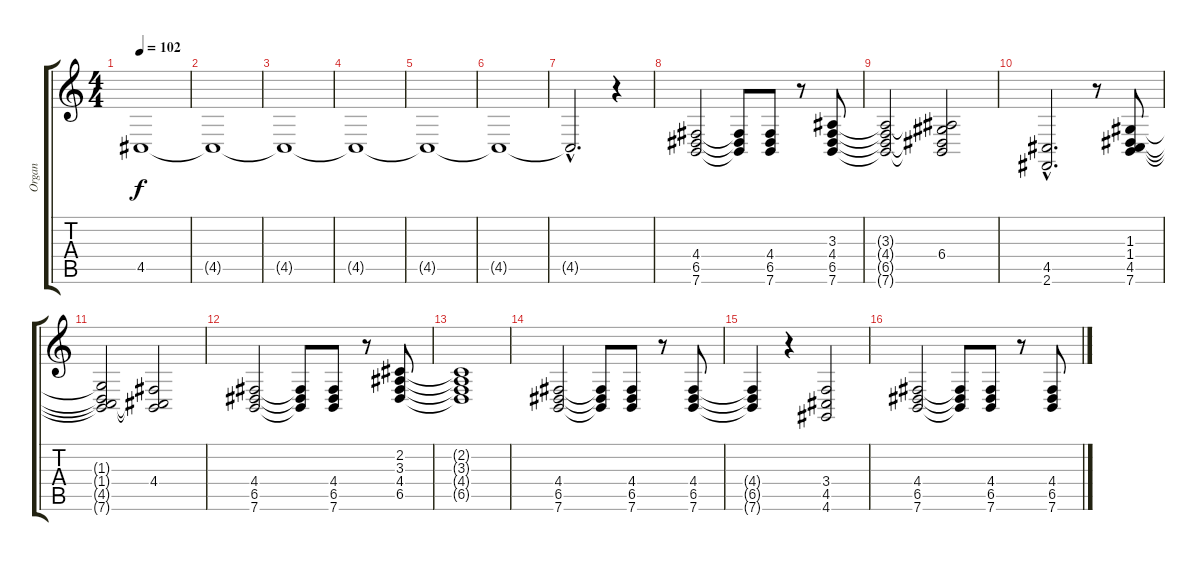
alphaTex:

\track ("Organ" "Organ") {instrument drawbarorgan}
\staff {score tabs}
\tuning (E4 B3 G3 D3 A2 E2) {hide}
\ts (4 4)
\tempo 102
\clef g2
\ks c
4.5{t}.1{dy f} |
4.5{t}.1 |
4.5{t}.1 |
4.5{t}.1 |
4.5{t}.1 |
4.5{t}.1 |
4.5{hac t}.2{d} r.4 |
(4.4 6.5 7.6).2 (4.4{t} 6.5{t} 7.6{t}).8 (4.4 6.5 7.6).8 r.8 (3.3 4.4 6.5 7.6).8 |
(3.3{t} 4.4{t} 6.5{t} 7.6{t}).2 (3.3{t} 6.4 6.5{t} 7.6{t}).2 |
(4.5{hac} 2.6{hac}).2{d} r.8 (1.3 1.4 4.5 7.6).8 |
(1.3{t} 1.4{t} 4.5{t} 7.6{t}).2 (4.4 4.5{t} 7.6{t}).2 |
(4.4 6.5 7.6).2 (4.4{t} 6.5{t} 7.6{t}).8 (4.4 6.5 7.6).8 r.8 (2.2 3.3 4.4 6.5).8 |
(2.2{t} 3.3{t} 4.4{t} 6.5{t}).1 |
(4.4 6.5 7.6).2 (4.4{t} 6.5{t} 7.6{t}).8 (4.4 6.5 7.6).8 r.8 (4.4 6.5 7.6).8 |
(4.4{t} 6.5{t} 7.6{t}).4 r.4 (3.4 4.5 4.6).2 |
(4.4 6.5 7.6).2 (4.4{t} 6.5{t} 7.6{t}).8 (4.4 6.5 7.6).8 r.8 (4.4 6.5 7.6).8
